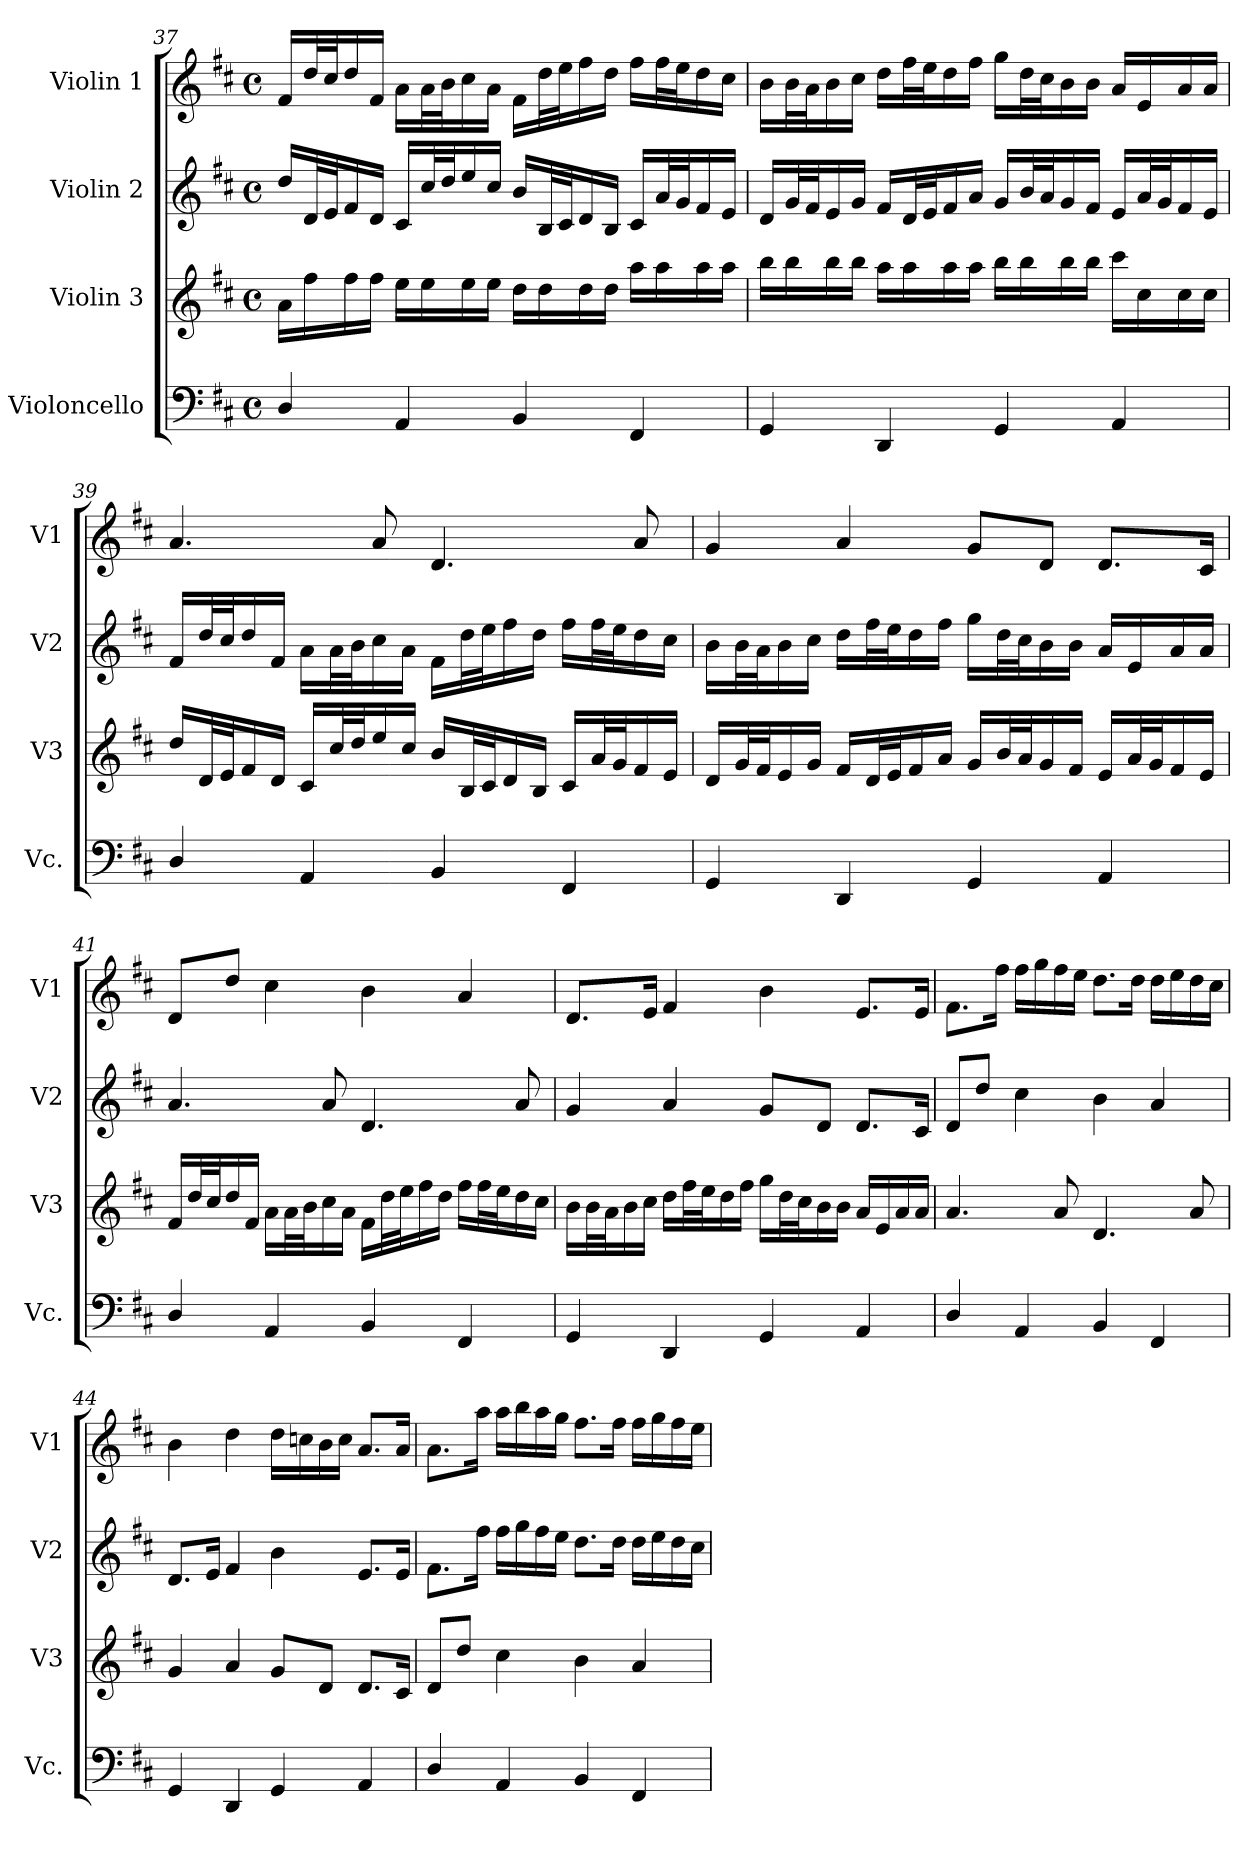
**kern	**kern	**kern	**kern
*part4	*part3	*part2	*part1
*staff4	*staff3	*staff2	*staff1
*I"Violoncello	*I"Violin 3	*I"Violin 2	*I"Violin 1
*I'Vc.	*I'V3	*I'V2	*I'V1
!!LO:PB:g=z
*clefF4	*clefG2	*clefG2	*clefG2
*k[f#c#]	*k[f#c#]	*k[f#c#]	*k[f#c#]
*M4/4	*M4/4	*M4/4	*M4/4
*met(c)	*met(c)	*met(c)	*met(c)
=37	=37	=37	=37
4D/	16a\LL	16dd/LL	16f#/LL
.	16ff#\	32d/L	32dd/L
.	.	32e/J	32cc#/J
.	16ff#\	16f#/	16dd/
.	16ff#\JJ	16d/JJ	16f#/JJ
4AA/	16ee\LL	16c#/LL	16a\LL
.	16ee\	32cc#/L	32a\L
.	.	32dd/J	32b\J
.	16ee\	16ee/	16cc#\
.	16ee\JJ	16cc#/JJ	16a\JJ
4BB/	16dd\LL	16b/LL	16f#\LL
.	16dd\	32B/L	32dd\L
.	.	32c#/J	32ee\J
.	16dd\	16d/	16ff#\
.	16dd\JJ	16B/JJ	16dd\JJ
4FF#/	16aa\LL	16c#/LL	16ff#\LL
.	16aa\	32a/L	32ff#\L
.	.	32g/J	32ee\J
.	16aa\	16f#/	16dd\
.	16aa\JJ	16e/JJ	16cc#\JJ
=38	=38	=38	=38
4GG/	16bb\LL	16d/LL	16b\LL
.	16bb\	32g/L	32b\L
.	.	32f#/J	32a\J
.	16bb\	16e/	16b\
.	16bb\JJ	16g/JJ	16cc#\JJ
4DD/	16aa\LL	16f#/LL	16dd\LL
.	16aa\	32d/L	32ff#\L
.	.	32e/J	32ee\J
.	16aa\	16f#/	16dd\
.	16aa\JJ	16a/JJ	16ff#\JJ
4GG/	16bb\LL	16g/LL	16gg\LL
.	16bb\	32b/L	32dd\L
.	.	32a/J	32cc#\J
.	16bb\	16g/	16b\
.	16bb\JJ	16f#/JJ	16b\JJ
4AA/	16ccc#\LL	16e/LL	16a/LL
.	16cc#\	32a/L	16e/
.	.	32g/J	.
.	16cc#\	16f#/	16a/
.	16cc#\JJ	16e/JJ	16a/JJ
!!LO:LB:g=z
=39	=39	=39	=39
4D/	16dd/LL	16f#/LL	4.a/
.	32d/L	32dd/L	.
.	32e/J	32cc#/J	.
.	16f#/	16dd/	.
.	16d/JJ	16f#/JJ	.
4AA/	16c#/LL	16a\LL	.
.	32cc#/L	32a\L	.
.	32dd/J	32b\J	.
.	16ee/	16cc#\	8a/
.	16cc#/JJ	16a\JJ	.
4BB/	16b/LL	16f#\LL	4.d/
.	32B/L	32dd\L	.
.	32c#/J	32ee\J	.
.	16d/	16ff#\	.
.	16B/JJ	16dd\JJ	.
4FF#/	16c#/LL	16ff#\LL	.
.	32a/L	32ff#\L	.
.	32g/J	32ee\J	.
.	16f#/	16dd\	8a/
.	16e/JJ	16cc#\JJ	.
=40	=40	=40	=40
4GG/	16d/LL	16b\LL	4g/
.	32g/L	32b\L	.
.	32f#/J	32a\J	.
.	16e/	16b\	.
.	16g/JJ	16cc#\JJ	.
4DD/	16f#/LL	16dd\LL	4a/
.	32d/L	32ff#\L	.
.	32e/J	32ee\J	.
.	16f#/	16dd\	.
.	16a/JJ	16ff#\JJ	.
4GG/	16g/LL	16gg\LL	8g/L
.	32b/L	32dd\L	.
.	32a/J	32cc#\J	.
.	16g/	16b\	8d/J
.	16f#/JJ	16b\JJ	.
4AA/	16e/LL	16a/LL	8.d/L
.	32a/L	16e/	.
.	32g/J	.	.
.	16f#/	16a/	.
.	16e/JJ	16a/JJ	16c#/Jk
!!LO:LB:g=z
=41	=41	=41	=41
4D/	16f#/LL	4.a/	8d/L
.	32dd/L	.	.
.	32cc#/J	.	.
.	16dd/	.	8dd/J
.	16f#/JJ	.	.
4AA/	16a\LL	.	4cc#\
.	32a\L	.	.
.	32b\J	.	.
.	16cc#\	8a/	.
.	16a\JJ	.	.
4BB/	16f#\LL	4.d/	4b\
.	32dd\L	.	.
.	32ee\J	.	.
.	16ff#\	.	.
.	16dd\JJ	.	.
4FF#/	16ff#\LL	.	4a/
.	32ff#\L	.	.
.	32ee\J	.	.
.	16dd\	8a/	.
.	16cc#\JJ	.	.
=42	=42	=42	=42
4GG/	16b\LL	4g/	8.d/L
.	32b\L	.	.
.	32a\J	.	.
.	16b\	.	.
.	16cc#\JJ	.	16e/Jk
4DD/	16dd\LL	4a/	4f#/
.	32ff#\L	.	.
.	32ee\J	.	.
.	16dd\	.	.
.	16ff#\JJ	.	.
4GG/	16gg\LL	8g/L	4b\
.	32dd\L	.	.
.	32cc#\J	.	.
.	16b\	8d/J	.
.	16b\JJ	.	.
4AA/	16a/LL	8.d/L	8.e/L
.	16e/	.	.
.	16a/	.	.
.	16a/JJ	16c#/Jk	16e/Jk
=43	=43	=43	=43
4D/	4.a/	8d/L	8.f#\L
.	.	8dd/J	.
.	.	.	16ff#\Jk
4AA/	.	4cc#\	16ff#\LL
.	.	.	16gg\
.	8a/	.	16ff#\
.	.	.	16ee\JJ
4BB/	4.d/	4b\	8.dd\L
.	.	.	16dd\Jk
4FF#/	.	4a/	16dd\LL
.	.	.	16ee\
.	8a/	.	16dd\
.	.	.	16cc#\JJ
!!LO:PB:g=z
=44	=44	=44	=44
4GG/	4g/	8.d/L	4b\
.	.	16e/Jk	.
4DD/	4a/	4f#/	4dd\
4GG/	8g/L	4b\	16dd\LL
.	.	.	16ccn\
.	8d/J	.	16b\
.	.	.	16cc\JJ
4AA/	8.d/L	8.e/L	8.a/L
.	16c#/Jk	16e/Jk	16a/Jk
=45	=45	=45	=45
4D/	8d/L	8.f#\L	8.a\L
.	8dd/J	.	.
.	.	16ff#\Jk	16aa\Jk
4AA/	4cc#\	16ff#\LL	16aa\LL
.	.	16gg\	16bb\
.	.	16ff#\	16aa\
.	.	16ee\JJ	16gg\JJ
4BB/	4b\	8.dd\L	8.ff#\L
.	.	16dd\Jk	16ff#\Jk
4FF#/	4a/	16dd\LL	16ff#\LL
.	.	16ee\	16gg\
.	.	16dd\	16ff#\
.	.	16cc#\JJ	16ee\JJ
=	=	=	=
*-	*-	*-	*-
